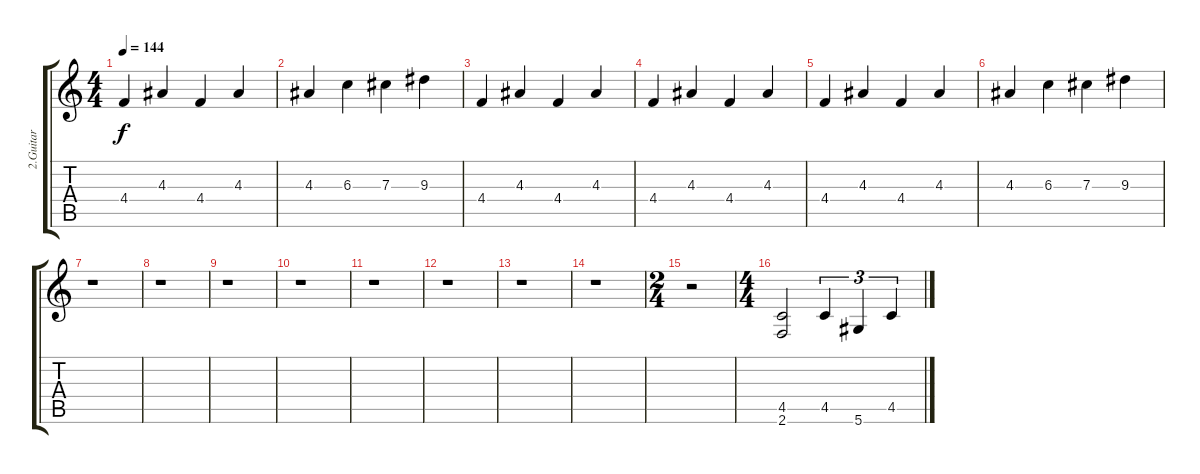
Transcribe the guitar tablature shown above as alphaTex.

\track ("2.Guitar" "2.Guitar") {instrument distortionguitar}
\staff {score tabs}
\tuning (Eb4 Bb3 Gb3 Db3 Ab2 Eb2) {hide}
\ts (4 4)
\tempo 144
\clef g2
\ks c
4.4.4{dy f} 4.3.4 4.4.4 4.3.4 |
4.3.4 6.3.4 7.3.4 9.3.4 |
4.4.4{instrument acousticguitarnylon} 4.3.4 4.4.4 4.3.4 |
4.4.4 4.3.4 4.4.4 4.3.4 |
4.4.4 4.3.4 4.4.4 4.3.4 |
4.3.4 6.3.4 7.3.4 9.3.4 |
r.1 |
r.1 |
r.1 |
r.1 |
r.1 |
r.1 |
r.1 |
r.1 |
\ts (2 4)
r.2 |
\ts (4 4)
(4.5 2.6).2{volume 12 instrument distortionguitar} 4.5.4{tu (3 2)} 5.6.4{tu (3 2)} 4.5.4{tu (3 2)}
